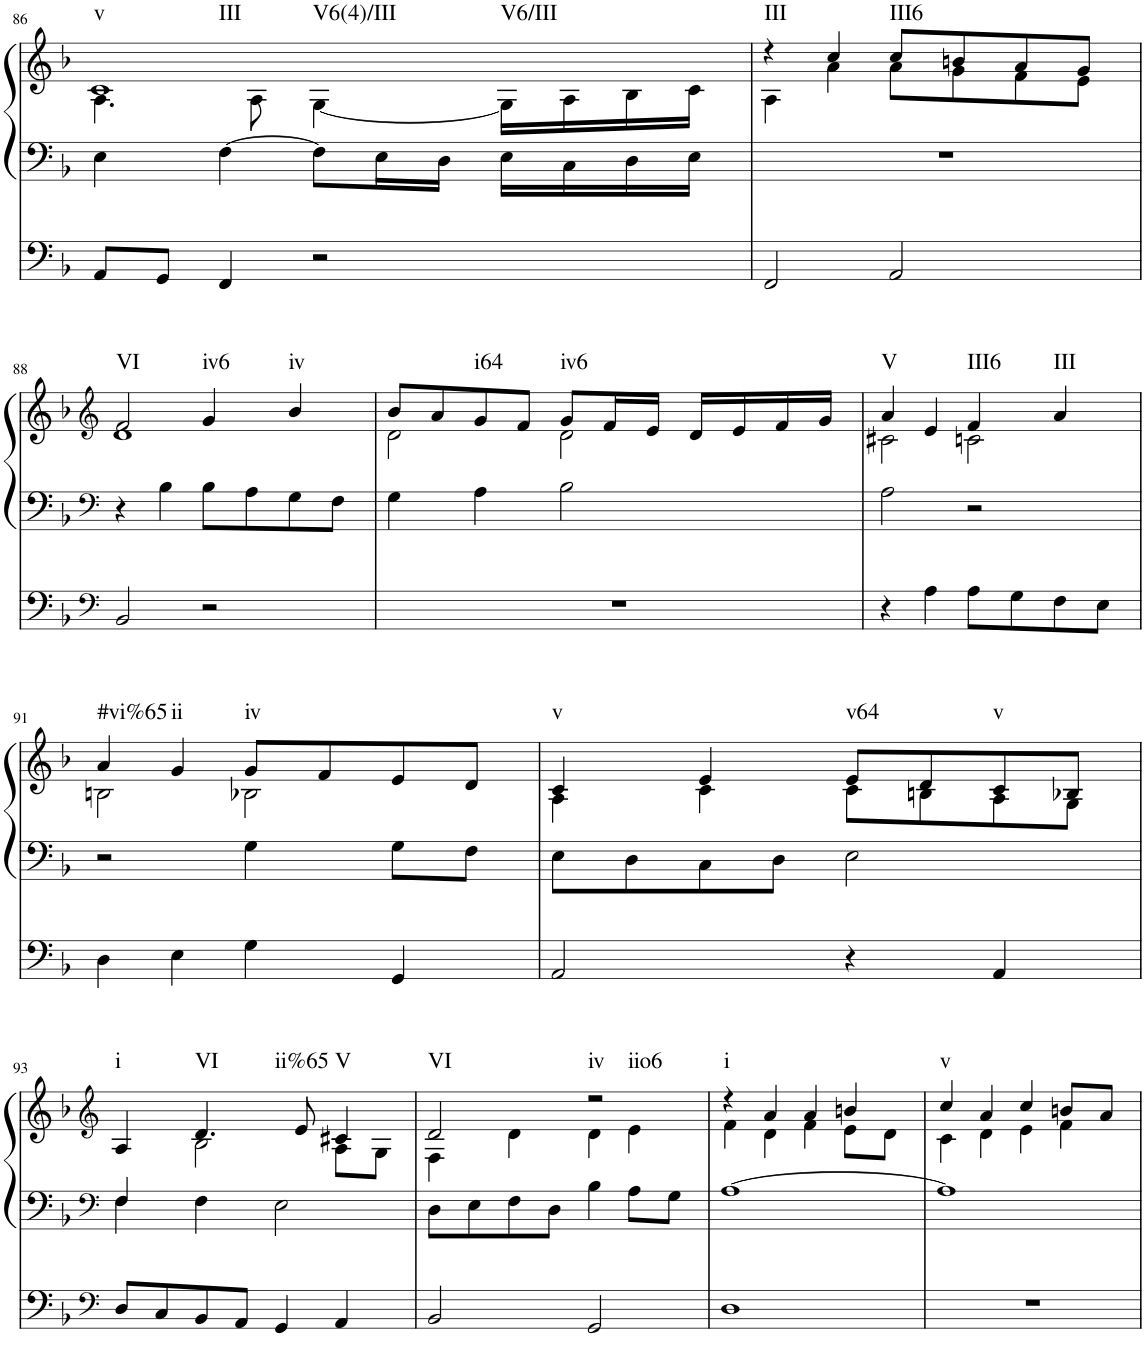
**kern	**kern	**kern	**harte
*part2	*part1	*part1	*part1
*staff3	*staff2	*staff1	*
*I"Pedal	*I"linke Hand	*	*
!!LO:PB:g=z
*clefF4	*clefF4	*clefG2	*
*k[b-]	*k[b-]	*k[b-]	*
*M4/4	*M4/4	*M4/4	*
=86	=86	=86	=86
*	*	*^	*
!	!	!	!	!LO:H:n=1:kt=v
!	!	!	!	!LO:H:n=2:kt=III
!	!	!	!	!LO:H:n=3:kt=V6(4)/III
!	!	!	!	!LO:H:n=4:kt=V6/III
8AA/L	4E\	1c	4.A\	N N N N
8GG/J	.	.	.	.
4FF/	[4F\	.	.	.
.	.	.	8A\	.
2r	8F\L]	.	[4G\	.
.	16E\L	.	.	.
.	16D\JJ	.	.	.
.	16E\LL	.	16G\LL]	.
.	16C\	.	16A\	.
.	16D\	.	16B-\	.
.	16E\JJ	.	16c\JJ	.
=87	=87	=87	=87	=87
!	!	!	!	!LO:H:kt=III
2FF/	1r	4r	4A\	N
.	.	4cc/	4a\	.
!	!	!	!	!LO:H:kt=III6
2AA/	.	8cc/L	8a\L	N
.	.	8bn/	8g\	.
.	.	8a/	8f\	.
.	.	8g/J	8e\J	.
!!LO:LB:g=z	!!
=88	=88	=88	=88	=88
*clefF4	*clefF4	*clefG2	*	*
!	!	!	!	!LO:H:kt=VI
2BB-/	4r	2f/	1d	N
.	4B-\	.	.	.
!	!	!	!	!LO:H:kt=iv6
2r	8B-\L	4g/	.	N
.	8A\	.	.	.
!	!	!	!	!LO:H:kt=iv
.	8G\	4b-/	.	N
.	8F\J	.	.	.
=89	=89	=89	=89	=89
1r	4G\	8b-/L	2d\	.
.	.	8a/	.	.
!	!	!	!	!LO:H:kt=i64
.	4A\	8g/	.	N
.	.	8f/J	.	.
!	!	!	!	!LO:H:kt=iv6
.	2B-\	8g/L	2d\	N
.	.	16f/L	.	.
.	.	16e/JJ	.	.
.	.	16d/LL	.	.
.	.	16e/	.	.
.	.	16f/	.	.
.	.	16g/JJ	.	.
=90	=90	=90	=90	=90
!	!	!	!	!LO:H:kt=V
4r	2A\	4a/	2c#X\	N
4A\	.	4e/	.	.
!	!	!	!	!LO:H:kt=III6
8A\L	2r	4f/	2cn\	N
8G\	.	.	.	.
!	!	!	!	!LO:H:kt=III
8F\	.	4a/	.	N
8E\J	.	.	.	.
!!LO:LB:g=z	!!
=91	=91	=91	=91	=91
!	!	!	!	!LO:H:kt=#vi%65
4D\	2r	4a/	2Bn\	N
!	!	!	!	!LO:H:kt=ii
4E\	.	4g/	.	N
!	!	!	!	!LO:H:kt=iv
4G\	4G\	8g/L	2B-X\	N
.	.	8f/	.	.
4GG/	8G\L	8e/	.	.
.	8F\J	8d/J	.	.
=92	=92	=92	=92	=92
!	!	!	!	!LO:H:kt=v
2AA/	8E\L	4c/	4A\	N
.	8D\	.	.	.
.	8C\	4e/	4c\	.
.	8D\J	.	.	.
!	!	!	!	!LO:H:kt=v64
4r	2E\	8e/L	8c\L	N
.	.	8d/	8Bn\	.
!	!	!	!	!LO:H:kt=v
4AA/	.	8c/	8A\	N
.	.	8B-X/J	8G\J	.
!!LO:LB:g=z	!!
=93	=93	=93	=93	=93
*clefF4	*clefF4	*clefG2	*	*
*	*^	*	*	*
!	!	!	!	!	!LO:H:kt=i
8D/L	4F/	4F\	4A/	4ryy	N
8C/	.	.	.	.	.
!	!	!	!	!	!LO:H:n=1:kt=VI
!	!	!	!	!	!LO:H:n=2:kt=ii%65
8BB-/	4F\	2.ryy	4.d/	2B-\	N N
8AA/J	.	.	.	.	.
4GG/	2E\	.	.	.	.
.	.	.	8e/	.	.
!	!	!	!	!	!LO:H:kt=V
4AA/	.	.	4c#X/	8A\L	N
.	.	.	.	8G\J	.
*	*v	*v	*	*	*
=94	=94	=94	=94	=94
!	!	!	!	!LO:H:kt=VI
2BB-/	8D\L	2d/	4F\	N
.	8E\	.	.	.
.	8F\	.	4d\	.
.	8D\J	.	.	.
!	!	!	!	!LO:H:n=1:kt=iv
!	!	!	!	!LO:H:n=2:kt=iio6
2GG/	4B-\	2r	4d\	N N
.	8A\L	.	4e\	.
.	8G\J	.	.	.
=95	=95	=95	=95	=95
!	!	!	!	!LO:H:kt=i
1D	[1A	4r	4f\	N
.	.	4a/	4d\	.
.	.	4a/	4f\	.
.	.	4bn/	8e\L	.
.	.	.	8d\J	.
=96	=96	=96	=96	=96
!	!	!	!	!LO:H:kt=v
1r	1A]	4cc/	4c\	N
.	.	4a/	4d\	.
.	.	4cc/	4e\	.
.	.	8bn/L	4f\	.
.	.	8a/J	.	.
*	*	*v	*v	*
=	=	=	=
*-	*-	*-	*-
